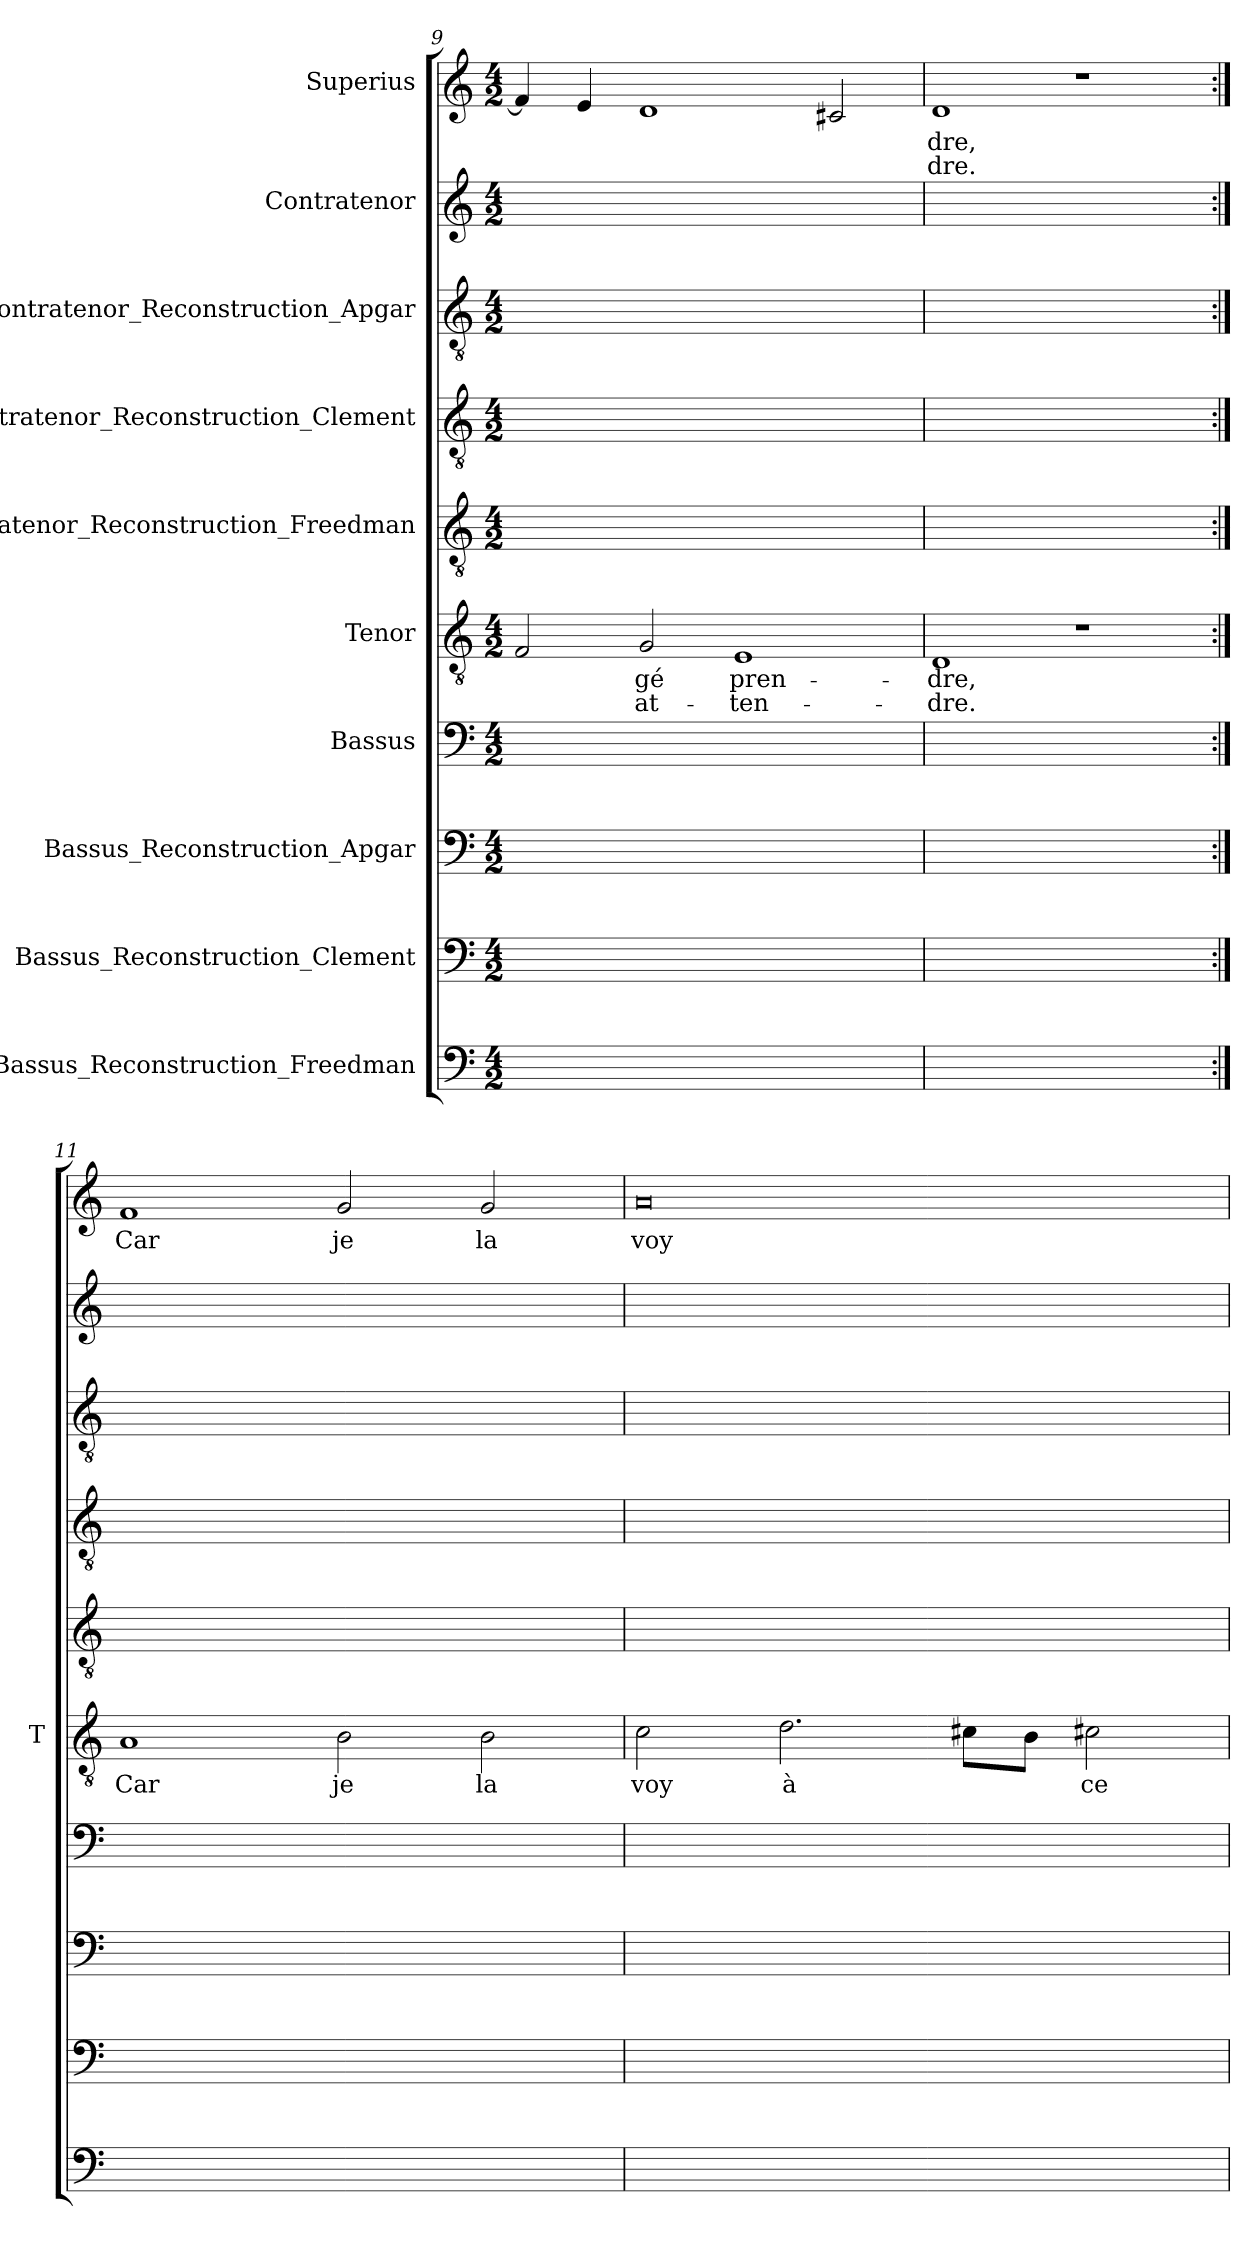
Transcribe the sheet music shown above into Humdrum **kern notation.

**kern	**kern	**kern	**kern	**kern	**text	**text	**kern	**kern	**kern	**kern	**kern	**text	**text
*part10	*part9	*part8	*part7	*part6	*part6	*part6	*part5	*part4	*part3	*part2	*part1	*part1	*part1
*staff10	*staff9	*staff8	*staff7	*staff6	*staff6	*staff6	*staff5	*staff4	*staff3	*staff2	*staff1	*staff1	*staff1
*I"Bassus_Reconstruction_Freedman	*I"Bassus_Reconstruction_Clement	*I"Bassus_Reconstruction_Apgar	*I"Bassus	*I"Tenor	*	*	*I"Contratenor_Reconstruction_Freedman	*I"Contratenor_Reconstruction_Clement	*I"Contratenor_Reconstruction_Apgar	*I"Contratenor	*I"Superius	*	*
*	*	*	*	*I'T	*	*	*	*	*	*	*	*	*
*clefF4	*clefF4	*clefF4	*clefF4	*clefGv2	*	*	*clefGv2	*clefGv2	*clefGv2	*clefG2	*clefG2	*	*
*k[]	*k[]	*k[]	*k[]	*k[]	*	*	*k[]	*k[]	*k[]	*k[]	*k[]	*	*
*M4/2	*M4/2	*M4/2	*M4/2	*M4/2	*	*	*M4/2	*M4/2	*M4/2	*M4/2	*M4/2	*	*
=9	=9	=9	=9	=9	=9	=9	=9	=9	=9	=9	=9	=9	=9
0ryy	0ryy	0ryy	0ryy	2F	.	.	0ryy	0ryy	0ryy	0ryy	4f]	.	.
.	.	.	.	.	.	.	.	.	.	.	4e	.	.
.	.	.	.	2G	-gé	at-	.	.	.	.	1d	.	.
.	.	.	.	1E	pren-	ten-	.	.	.	.	.	.	.
.	.	.	.	.	.	.	.	.	.	.	2c#X	.	.
=10	=10	=10	=10	=10	=10	=10	=10	=10	=10	=10	=10	=10	=10
0ryy	0ryy	0ryy	0ryy	1D	-dre,	-dre.	0ryy	0ryy	0ryy	0ryy	1d	-dre,	-dre.
.	.	.	.	1r	.	.	.	.	.	.	1r	.	.
=11:|!	=11:|!	=11:|!	=11:|!	=11:|!	=11:|!	=11:|!	=11:|!	=11:|!	=11:|!	=11:|!	=11:|!	=11:|!	=11:|!
0ryy	0ryy	0ryy	0ryy	1A	-Car	.	0ryy	0ryy	0ryy	0ryy	1f	-Car	.
.	.	.	.	2B	-je	.	.	.	.	.	2g	-je	.
.	.	.	.	2B	-la	.	.	.	.	.	2g	-la	.
=12	=12	=12	=12	=12	=12	=12	=12	=12	=12	=12	=12	=12	=12
0ryy	0ryy	0ryy	0ryy	2c	-voy	.	0ryy	0ryy	0ryy	0ryy	0a	-voy	.
.	.	.	.	2.d	-à	.	.	.	.	.	.	.	.
.	.	.	.	8c#XL	.	.	.	.	.	.	.	.	.
.	.	.	.	8BJ	.	.	.	.	.	.	.	.	.
.	.	.	.	2c#X	ce-	.	.	.	.	.	.	.	.
=	=	=	=	=	=	=	=	=	=	=	=	=	=
*-	*-	*-	*-	*-	*-	*-	*-	*-	*-	*-	*-	*-	*-
